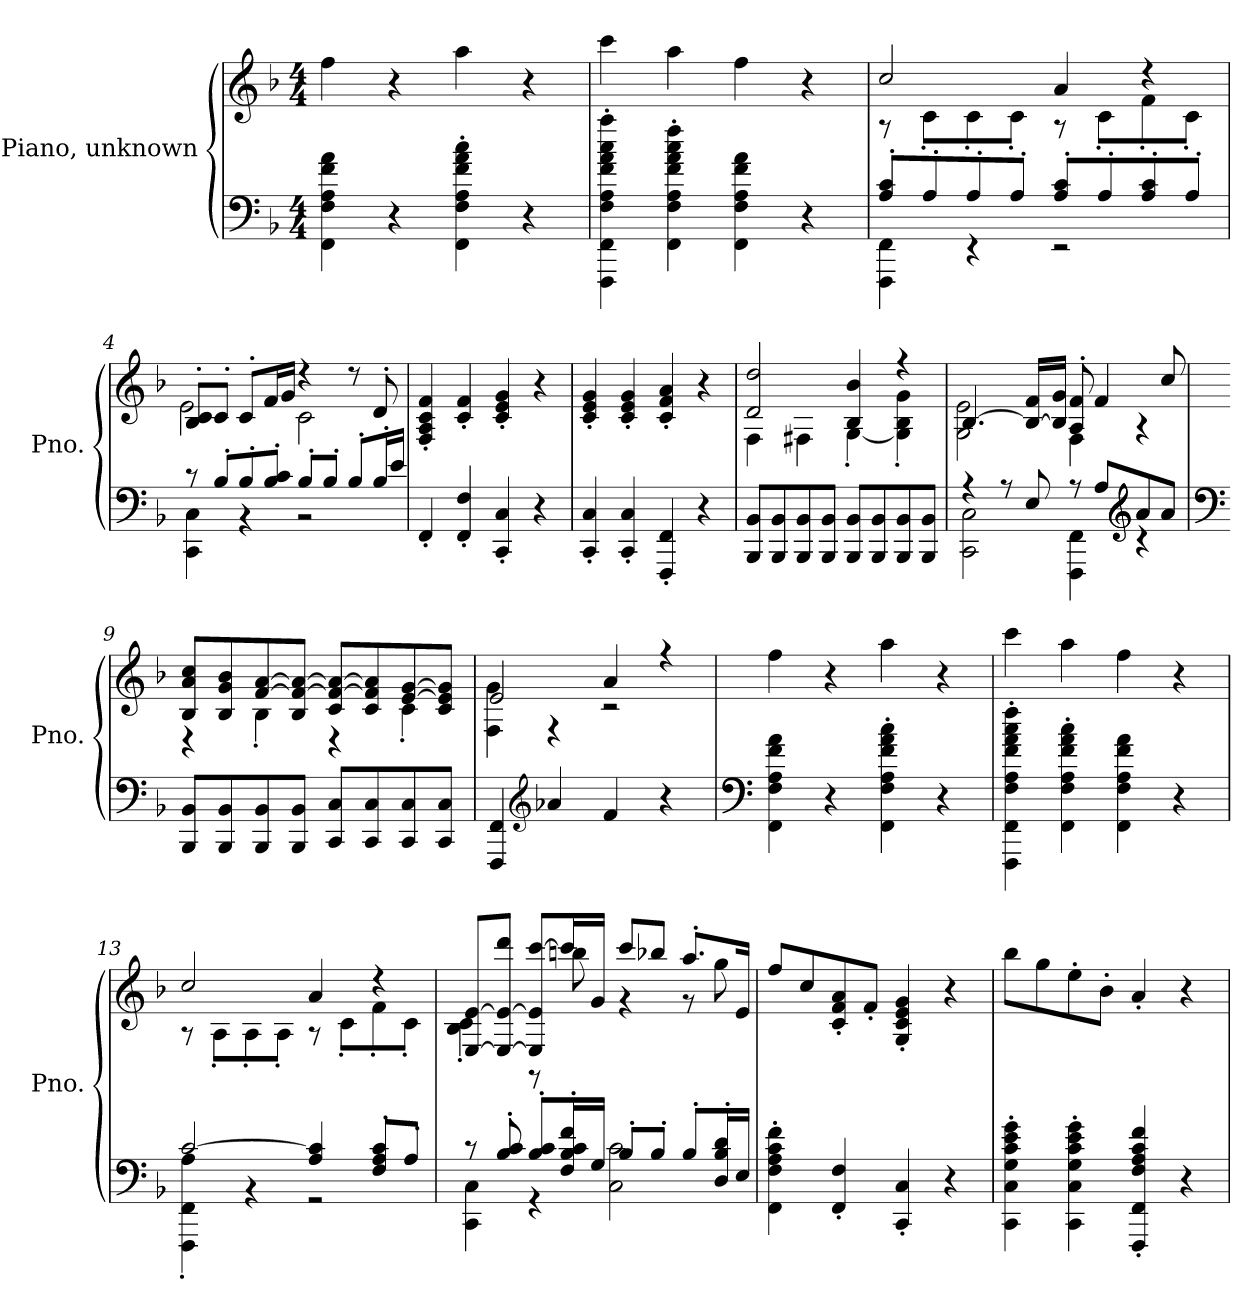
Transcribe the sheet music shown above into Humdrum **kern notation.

**kern	**kern
*part1	*part1
*staff2	*staff1
*I"Piano, unknown	*
*I'Pno.	*
*clefF4	*clefG2
*k[b-]	*k[b-]
*M4/4	*M4/4
*MM120	*MM120
=1	=1
4FF\ 4F\ 4A\ 4f\ 4a\	4ff\
4r	4r
4FF\' 4F\' 4A\' 4f\' 4a\' 4cc\'	4aa\
4r	4r
=2	=2
4FFF\' 4FF\' 4F\' 4A\' 4f\' 4a\' 4cc\' 4aa\'	4ccc\
4FF\' 4F\' 4A\' 4f\' 4a\' 4cc\' 4ff\'	4aa\
4FF\ 4F\ 4A\ 4f\ 4a\	4ff\
4r	4r
=3	=3
*^	*^
8A/' 8c/'L	4FFF\ 4FF\	2cc/	8r
8A'/	.	.	8c'\L
8A'/	4r	.	8c'\
8A'/J	.	.	8c'\J
8A/' 8c/'L	2r	4a/	8r
8A'/	.	.	8c'\L
8A/' 8c/'	.	4r	8f'\
8A'/J	.	.	8c'\J
=4	=4	=4	=4
8r	4CC\ 4C\	8B-/' 8c/'L	2e\
8B-'/L	.	8c'/J	.
8B-'/	4r	8c'/L	.
8B-/' 8c/'J	.	16f/L	.
.	.	16g/JJ	.
8B-'/L	2r	4r	2c\
8B-'/J	.	.	.
8B-'/L	.	8r	.
16B-'/L	.	8d'/	.
16e/JJ	.	.	.
*v	*v	*	*
*	*v	*v
=5	=5
4FF'/	4F/' 4A/' 4c/' 4f/'
4FF/' 4F/'	4c/' 4f/'
4CC/' 4C/'	4c/' 4e/' 4g/'
4r	4r
!!LO:LB:g=z
=6	=6
4CC/' 4C/'	4c/' 4e/' 4g/'
4CC/' 4C/'	4c/' 4e/' 4g/'
4FFF/' 4FF/'	4c/' 4f/' 4a/'
4r	4r
=7	=7
*	*^
8BBB-/ 8BB-/L	2d/ 2dd/	4F\
8BBB-/ 8BB-/	.	.
8BBB-/ 8BB-/	.	4F#X\
8BBB-/ 8BB-/J	.	.
8BBB-/ 8BB-/L	4B-/ 4b-/	[4G'\
8BBB-/ 8BB-/	.	.
8BBB-/ 8BB-/	4r	4G\]' 4B-\' 4g\'
8BBB-/ 8BB-/J	.	.
=8	=8	=8
*^	*	*
4r	2CC\ 2C\	[4.B-/	2G\ 2e\
8r	.	.	.
8E/	.	16B-/_ 16f/LL	.
.	.	16B-/] 16g/JJ	.
8r	4FFF\ 4FF\	8A/' 8f/'	4F\
8A/L	.	4f/	.
*clefG2	*	*	*
8a/	4r	.	4r
8a/J	.	8cc/	.
*v	*v	*	*
=9	=9	=9
*clefF4	*	*
8BBB-/ 8BB-/L	8B-/ 8a/ 8cc/L	4r
8BBB-/ 8BB-/	8B-/ 8g/ 8b-/	.
8BBB-/ 8BB-/	[8f/ [8a/	4B-'\
8BBB-/ 8BB-/J	8B-/ 8f/_ 8a/_J	.
8CC/ 8C/L	8c/ 8f/_ 8a/_L	4r
8CC/ 8C/	8c/ 8f/] 8a/]	.
8CC/ 8C/	[8e/ [8g/	4c'\
8CC/ 8C/J	8c/ 8e/] 8g/]J	.
!!LO:LB:g=z	!!
=10	=10	=10
4FFF/ 4FF/	2e/	4F\ 4g\
*clefG2	*	*
4a-X/	.	4r
4f/	4a/	2r
4r	4r	.
*	*v	*v
=11	=11
*clefF4	*
4FF\ 4F\ 4A\ 4f\ 4a\	4ff\
4r	4r
4FF\' 4F\' 4A\' 4f\' 4a\' 4cc\'	4aa\
4r	4r
=12	=12
4FFF\' 4FF\' 4F\' 4A\' 4f\' 4a\' 4cc\' 4ff\'	4ccc\
4FF\' 4F\' 4A\' 4f\' 4a\' 4cc\'	4aa\
4FF\ 4F\ 4A\ 4f\ 4a\	4ff\
4r	4r
=13	=13
*^	*^
[2c/	4FFF\' 4FF\' 4A\'	2cc/	8r
.	.	.	8A'\L
.	4r	.	8A'\
.	.	.	8A'\J
4A/ 4c/]	2r	4a/	8r
.	.	.	8c'\L
8F/' 8A/' 8c/'L	.	4r	8f'\
8A'/J	.	.	8c'\J
=14	=14	=14	=14
8r	4CC\ 4C\	[8E/ [8e/L	4B-\' 4c\'
8B-/' 8c/'	.	8E/_ 8e/_ 8ddd/J	.
8B-/' 8c/'L	4r	8E/] 8e/] [8ccc/L	8r
16F/' 16B-/' 16c/' 16f/'L	.	16ccc/L]	8bbn\
16G/JJ	.	16g/JJ	.
8B-'/L	2C\ 2c\	8ccc/L	4r
8B-'/J	.	8bb-X/J	.
8B-'/L	.	8.aa'/L	8r
16D/' 16B-/' 16d/'L	.	.	8gg\
16E/JJ	.	16e/Jk	.
*v	*v	*	*
*	*v	*v
!!LO:LB:g=z
=15	=15
4FF\' 4F\' 4A\' 4c\' 4f\'	8ff/L
.	8cc/
4FF/' 4F/'	8c/' 8f/' 8a/'
.	8f'/J
4CC/' 4C/'	4G/' 4c/' 4e/' 4g/'
4r	4r
=16	=16
4CC\' 4C\' 4G\' 4c\' 4e\' 4g\'	8bb-\L
.	8gg\
4CC\' 4C\' 4G\' 4c\' 4e\' 4g\'	8ee'\
.	8b-'\J
4FFF/' 4FF/' 4F/' 4A/' 4c/' 4f/'	4a'/
4r	4r
=	=
*-	*-
